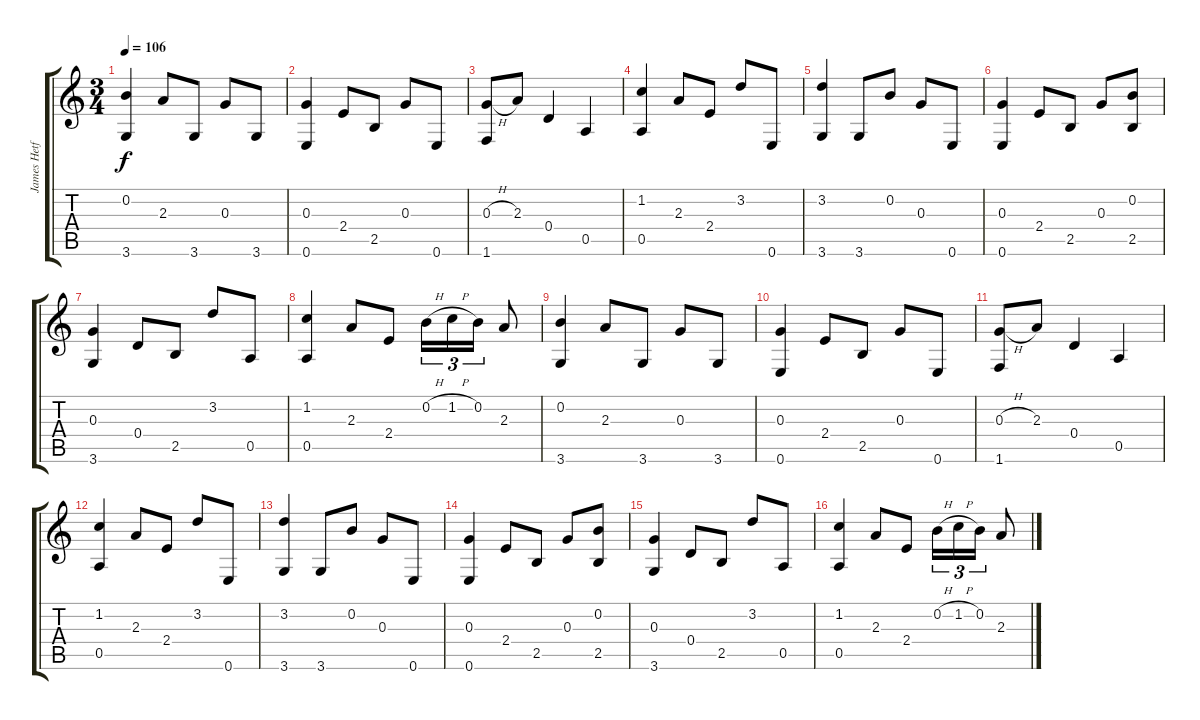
\track ("James Hetfield" "James Hetf") {instrument distortionguitar}
\staff {score tabs}
\tuning (E4 B3 G3 D3 A2 E2) {hide}
\ts (3 4)
\tempo 106
\clef g2
\ks c
(0.2 3.6).4{dy f} 2.3.8 3.6.8 0.3.8 3.6.8 |
(0.3 0.6).4 2.4.8 2.5.8 0.3.8 0.6.8 |
(0.3{h} 1.6).8 2.3.8 0.4.4 0.5.4 |
(1.2 0.5).4 2.3.8 2.4.8 3.2.8 0.6.8 |
(3.2 3.6).4 3.6.8 0.2.8 0.3.8 0.6.8 |
(0.3 0.6).4 2.4.8 2.5.8 0.3.8 (0.2 2.5).8 |
(0.3 3.6).4 0.4.8 2.5.8 3.2.8 0.5.8 |
(1.2 0.5).4 2.3.8 2.4.8 0.2{h}.16{tu (3 2)} 1.2{h}.16{tu (3 2)} 0.2.16{tu (3 2)} 2.3.8 |
(0.2 3.6).4 2.3.8 3.6.8 0.3.8 3.6.8 |
(0.3 0.6).4 2.4.8 2.5.8 0.3.8 0.6.8 |
(0.3{h} 1.6).8 2.3.8 0.4.4 0.5.4 |
(1.2 0.5).4 2.3.8 2.4.8 3.2.8 0.6.8 |
(3.2 3.6).4 3.6.8 0.2.8 0.3.8 0.6.8 |
(0.3 0.6).4 2.4.8 2.5.8 0.3.8 (0.2 2.5).8 |
(0.3 3.6).4 0.4.8 2.5.8 3.2.8 0.5.8 |
(1.2 0.5).4 2.3.8 2.4.8 0.2{h}.16{tu (3 2)} 1.2{h}.16{tu (3 2)} 0.2.16{tu (3 2)} 2.3.8
